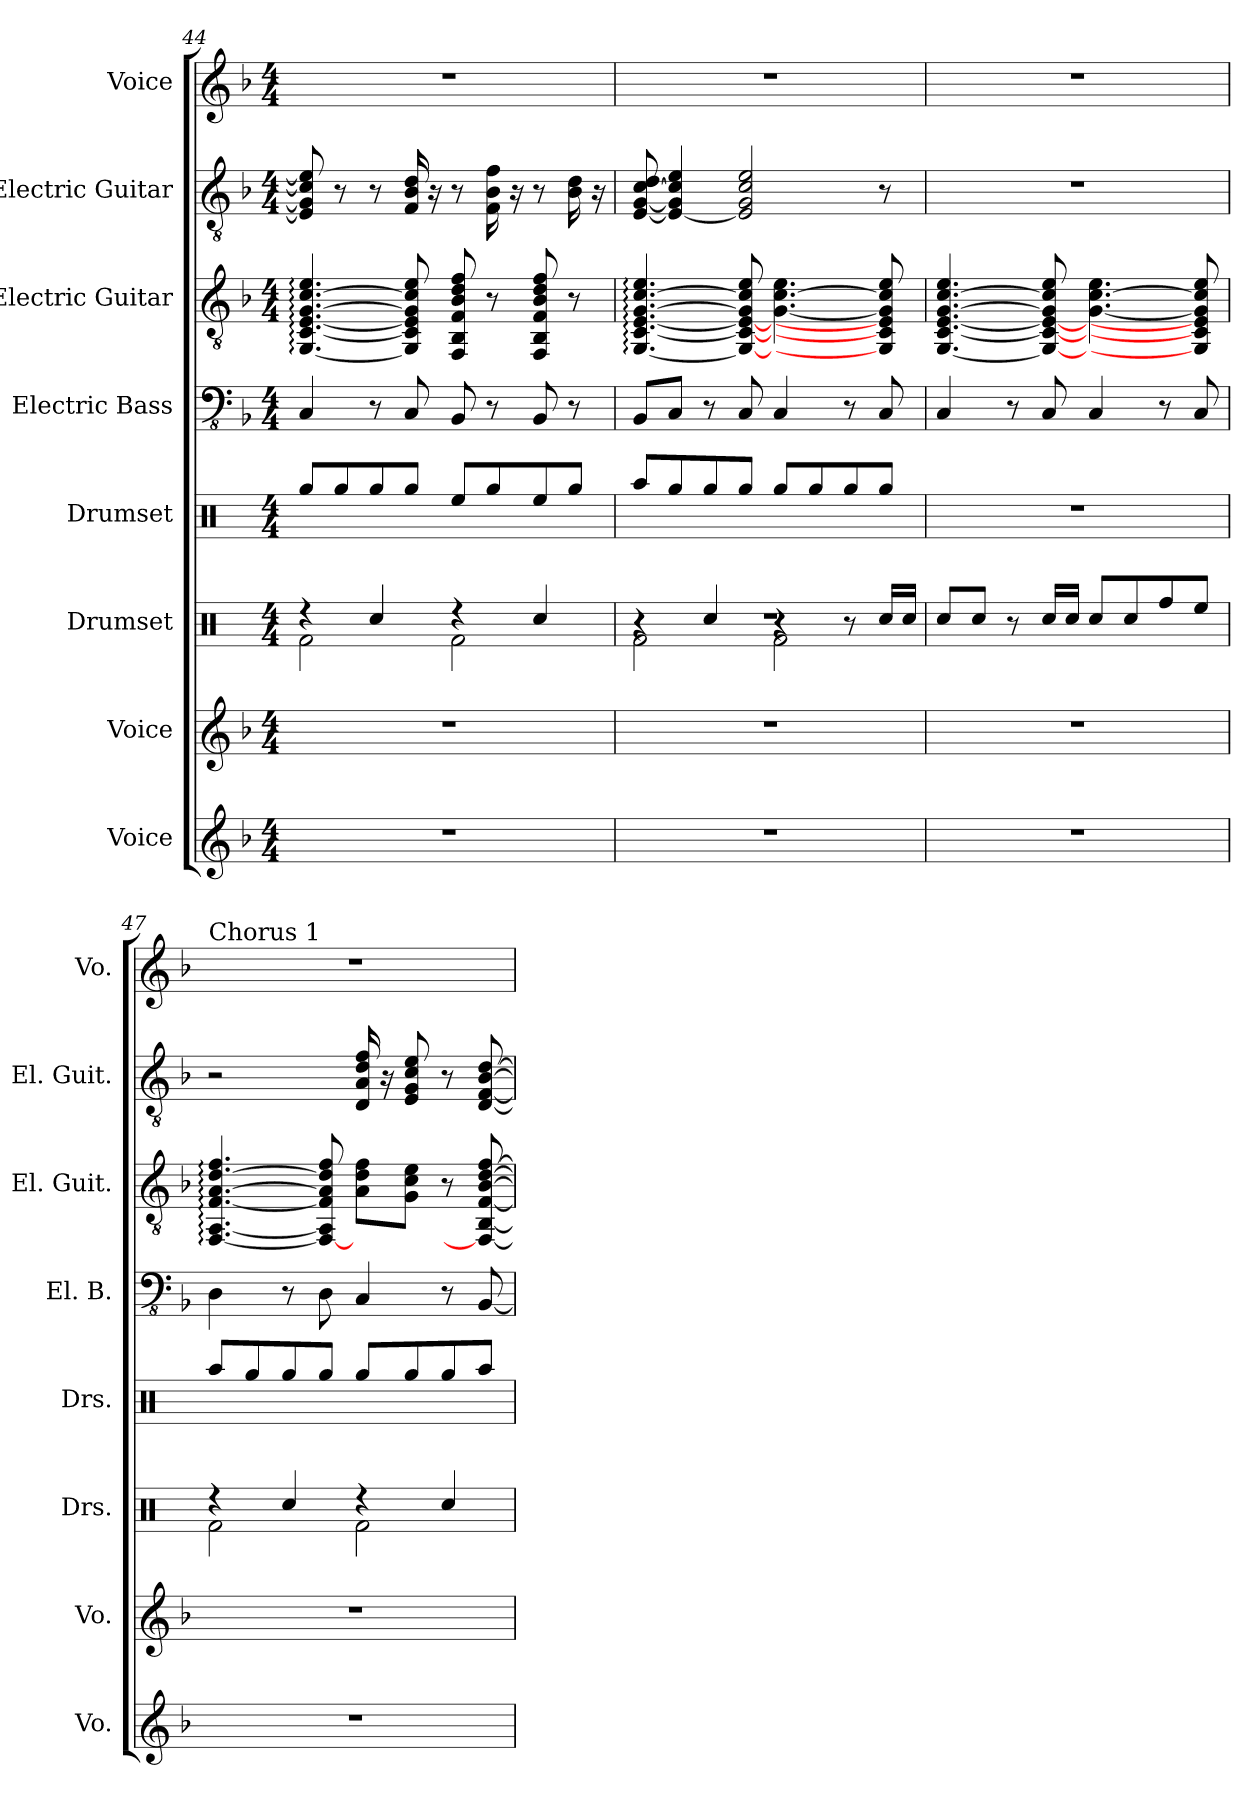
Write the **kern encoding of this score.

**kern	**kern	**kern	**kern	**kern	**kern	**kern	**kern
*part8	*part7	*part6	*part5	*part4	*part3	*part2	*part1
*staff8	*staff7	*staff6	*staff5	*staff4	*staff3	*staff2	*staff1
*I"Voice	*I"Voice	*I"Drumset	*I"Drumset	*I"Electric Bass	*I"Electric Guitar	*I"Electric Guitar	*I"Voice
*I'Vo.	*I'Vo.	*I'Drs.	*I'Drs.	*I'El. B.	*I'El. Guit.	*I'El. Guit.	*I'Vo.
!!LO:PB:g=z
*clefG2	*clefG2	*clefX	*clefX	*clefFv4	*clefGv2	*clefGv2	*clefG2
*k[b-]	*k[b-]	*k[]	*k[]	*k[b-]	*k[b-]	*k[b-]	*k[b-]
*M4/4	*M4/4	*M4/4	*M4/4	*M4/4	*M4/4	*M4/4	*M4/4
=44	=44	=44	=44	=44	=44	=44	=44
*	*	*^	*	*	*	*	*
1r	1r	4r	2Rf\	8Rgg/L	4CC/	[4.GG/: [4.C/: [4.E/: [4.G/: [4.c/: 4.e/:	8E/] 8G/] 8c/] 8e/]	1r
.	.	.	.	8Rgg/	.	.	8r	.
.	.	4Rcc/	.	8Rgg/	8r	.	8r	.
.	.	.	.	8Rgg/J	8CC/	8GG/] 8C/] 8E/] 8G/] 8c/] 8e/	16F/ 16B-/ 16d/	.
.	.	.	.	.	.	.	16r	.
.	.	4r	2Rf\	8Ree/L	8BBB-/	8FF/ 8BB-/ 8F/ 8B-/ 8d/ 8f/	8r	.
.	.	.	.	8Rgg/	8r	8r	16F\ 16B-\ 16f\	.
.	.	.	.	.	.	.	16r	.
.	.	4Rcc/	.	8Ree/	8BBB-/	8FF/ 8BB-/ 8F/ 8B-/ 8d/ 8f/	8r	.
.	.	.	.	8Rgg/J	8r	8r	16B-\ 16d\	.
.	.	.	.	.	.	.	16r	.
=45	=45	=45	=45	=45	=45	=45	=45	=45
*	*	*	*^	*	*	*	*	*
1r	1r	4r	2Rf\	1r	8Raa/L	8BBB-/L	[4.GG/: [4.C/: [4.E/: [4.G/: [4.c/: 4.e/:	[8E/ [8G/ [8c/ 8d/	1r
.	.	.	.	.	8Rgg/	8CC/J	.	4E/_ 4G/] 4c/] 4e/	.
.	.	4Rcc/	.	.	8Rgg/	8r	.	.	.
.	.	.	.	.	8Rgg/J	8CC/	8GG/_ 8C/_ 8E/_ 8G/] 8c/] 8e/	2E/] 2G/ 2c/ 2e/	.
.	.	4r	2Rf\	.	8Rgg/L	4CC/	[4.G\ [4.c\ 4.e\	.	.
.	.	.	.	.	8Rgg/	.	.	.	.
.	.	8r	.	.	8Rgg/	8r	.	.	.
.	.	16Rcc/LL	.	.	8Rgg/J	8CC/	8GG/] 8C/] 8E/] 8G/] 8c/] 8e/	8r	.
.	.	16Rcc/JJ	.	.	.	.	.	.	.
*	*	*v	*v	*v	*	*	*	*	*
=46	=46	=46	=46	=46	=46	=46	=46
1r	1r	8Rcc/L	1r	4CC/	[4.GG/ [4.C/ [4.E/ [4.G/ [4.c/ 4.e/	1r	1r
.	.	8Rcc/J	.	.	.	.	.
.	.	8r	.	8r	.	.	.
.	.	16Rcc/LL	.	8CC/	8GG/_ 8C/_ 8E/_ 8G/] 8c/] 8e/	.	.
.	.	16Rcc/JJ	.	.	.	.	.
.	.	8Rcc/L	.	4CC/	[4.G\ [4.c\ 4.e\	.	.
.	.	8Rcc/	.	.	.	.	.
.	.	8Rff/	.	8r	.	.	.
.	.	8Ree/J	.	8CC/	8GG/] 8C/] 8E/] 8G/] 8c/] 8e/	.	.
!!LO:PB:g=z
=47	=47	=47	=47	=47	=47	=47	=47
*	*	*^	*	*	*	*	*
!	!	!	!	!	!	!	!	!LO:TX:a:t=Chorus 1
1r	1r	4r	2Rf\	8Raa/L	4DD\	[4.FF/: [4.AA/: [4.F/: [4.A/: [4.d/: 4.f/:	2r	1r
.	.	.	.	8Rgg/	.	.	.	.
.	.	4Rcc/	.	8Rgg/	8r	.	.	.
.	.	.	.	8Rgg/J	8DD\	8FF/_ 8AA/] 8F/] 8A/] 8d/] 8f/	.	.
.	.	4r	2Rf\	8Rgg/L	4CC/	8A\ 8d\ 8f\L	16D/ 16A/ 16d/ 16f/	.
.	.	.	.	.	.	.	16r	.
.	.	.	.	8Rgg/	.	8G\ 8c\ 8e\J	8E/ 8G/ 8c/ 8e/	.
.	.	4Rcc/	.	8Rgg/	8r	8r	8r	.
.	.	.	.	8Raa/J	[8BBB-/	8FF/_ [8BB-/ [8F/ [8B-/ [8d/ [8f/	[8D/ [8F/ [8B-/ [8d/	.
*	*	*v	*v	*	*	*	*	*
=	=	=	=	=	=	=	=
*-	*-	*-	*-	*-	*-	*-	*-
